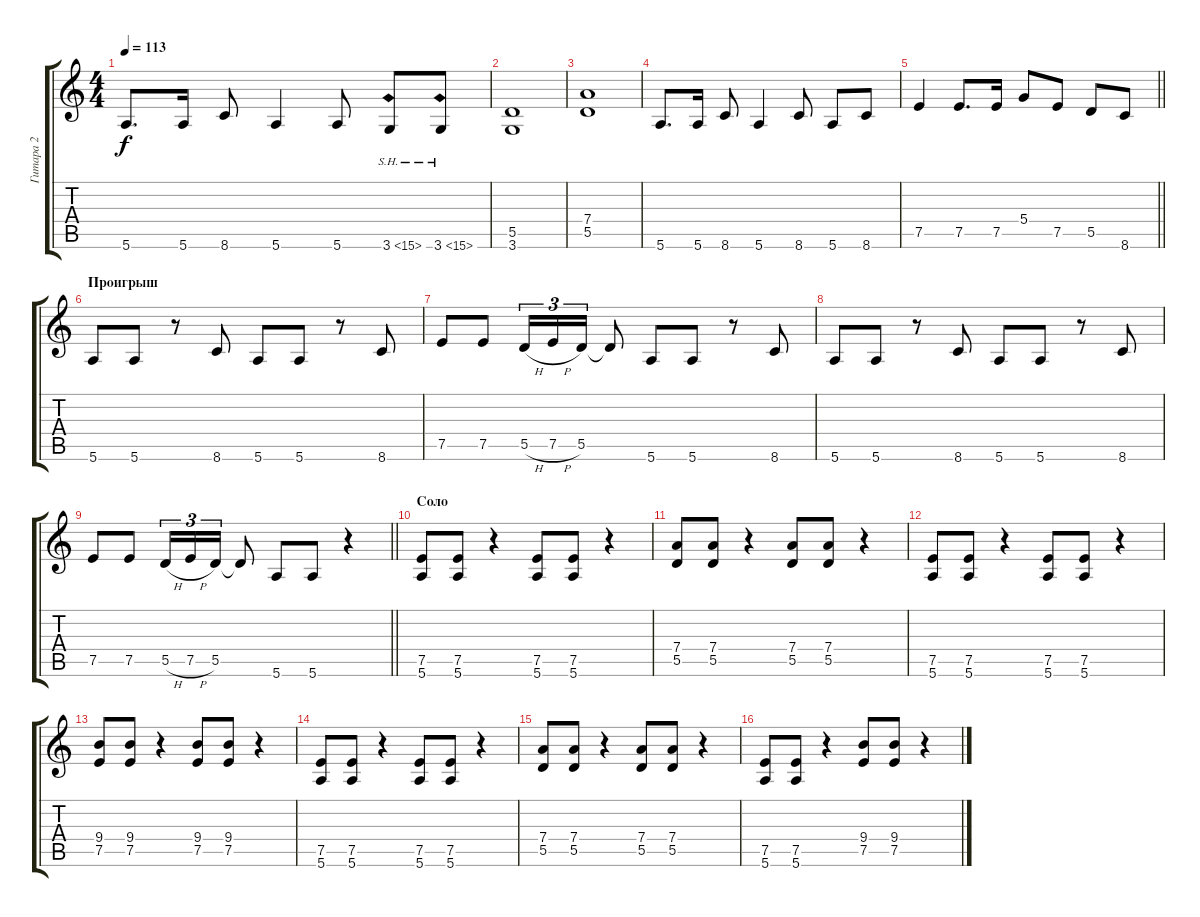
\track ("Гитара 2" "Гитара 2") {instrument distortionguitar}
\staff {score tabs}
\tuning (E4 B3 G3 D3 A2 E2) {hide}
\ts (4 4)
\tempo 113
\clef g2
\ks c
5.6.8{d dy f} 5.6.16 8.6.8 5.6.4 5.6.8 3.6{sh 12}.8 3.6{sh 12}.8 |
(5.5 3.6).1 |
(7.4 5.5).1 |
5.6.8{d} 5.6.16 8.6.8 5.6.4 8.6.8 5.6.8 8.6.8 |
\barLineRight lightlight
7.5.4 7.5.8{d} 7.5.16 5.4.8 7.5.8 5.5.8 8.6.8 |
\section ("" "Проигрыш")
5.6.8 5.6.8 r.8 8.6.8 5.6.8 5.6.8 r.8 8.6.8 |
7.5.8 7.5.8 5.5{h}.16{tu (3 2)} 7.5{h}.16{tu (3 2)} 5.5.16{tu (3 2)} 5.5{t}.8 5.6.8 5.6.8 r.8 8.6.8 |
5.6.8 5.6.8 r.8 8.6.8 5.6.8 5.6.8 r.8 8.6.8 |
\barLineRight lightlight
7.5.8 7.5.8 5.5{h}.16{tu (3 2)} 7.5{h}.16{tu (3 2)} 5.5.16{tu (3 2)} 5.5{t}.8 5.6.8 5.6.8 r.4 |
\section ("" "Соло")
(7.5 5.6).8 (7.5 5.6).8 r.4 (7.5 5.6).8 (7.5 5.6).8 r.4 |
(7.4 5.5).8 (7.4 5.5).8 r.4 (7.4 5.5).8 (7.4 5.5).8 r.4 |
(7.5 5.6).8 (7.5 5.6).8 r.4 (7.5 5.6).8 (7.5 5.6).8 r.4 |
(9.4 7.5).8 (9.4 7.5).8 r.4 (9.4 7.5).8 (9.4 7.5).8 r.4 |
(7.5 5.6).8 (7.5 5.6).8 r.4 (7.5 5.6).8 (7.5 5.6).8 r.4 |
(7.4 5.5).8 (7.4 5.5).8 r.4 (7.4 5.5).8 (7.4 5.5).8 r.4 |
(7.5 5.6).8 (7.5 5.6).8 r.4 (9.4 7.5).8 (9.4 7.5).8 r.4
